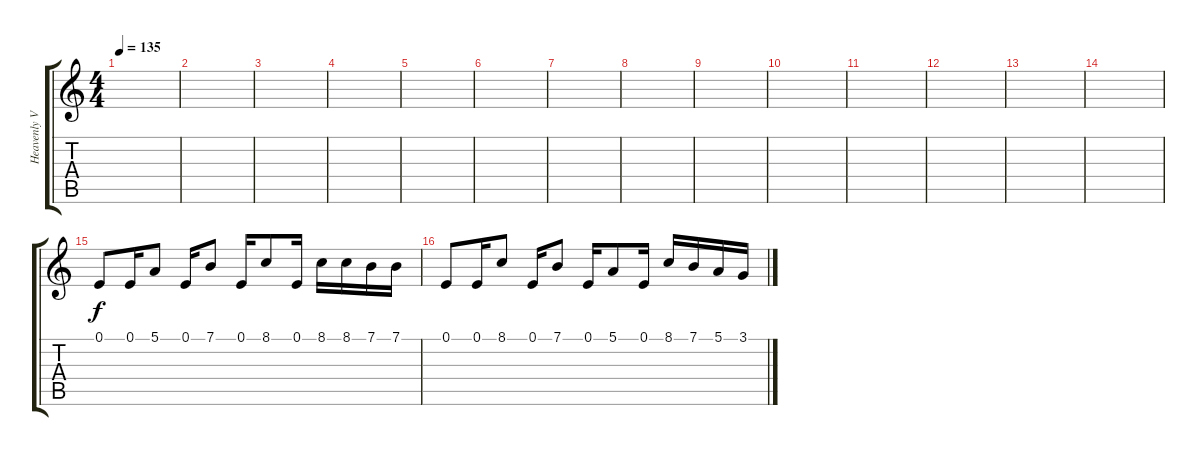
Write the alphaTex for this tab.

\track ("Heavenly Voice" "Heavenly V") {instrument musicbox}
\staff {score tabs}
\tuning (E4 B3 G3 D3 A2 E2) {hide}
\ts (4 4)
\tempo 135
\clef g2
\ks c
|
|
|
|
|
|
|
|
|
|
|
|
|
|
0.1.8 0.1.16 5.1.8 0.1.16 7.1.8 0.1.16 8.1.8 0.1.16 8.1.16 8.1.16 7.1.16 7.1.16 |
0.1.8 0.1.16 8.1.8 0.1.16 7.1.8 0.1.16 5.1.8 0.1.16 8.1.16 7.1.16 5.1.16 3.1.16
